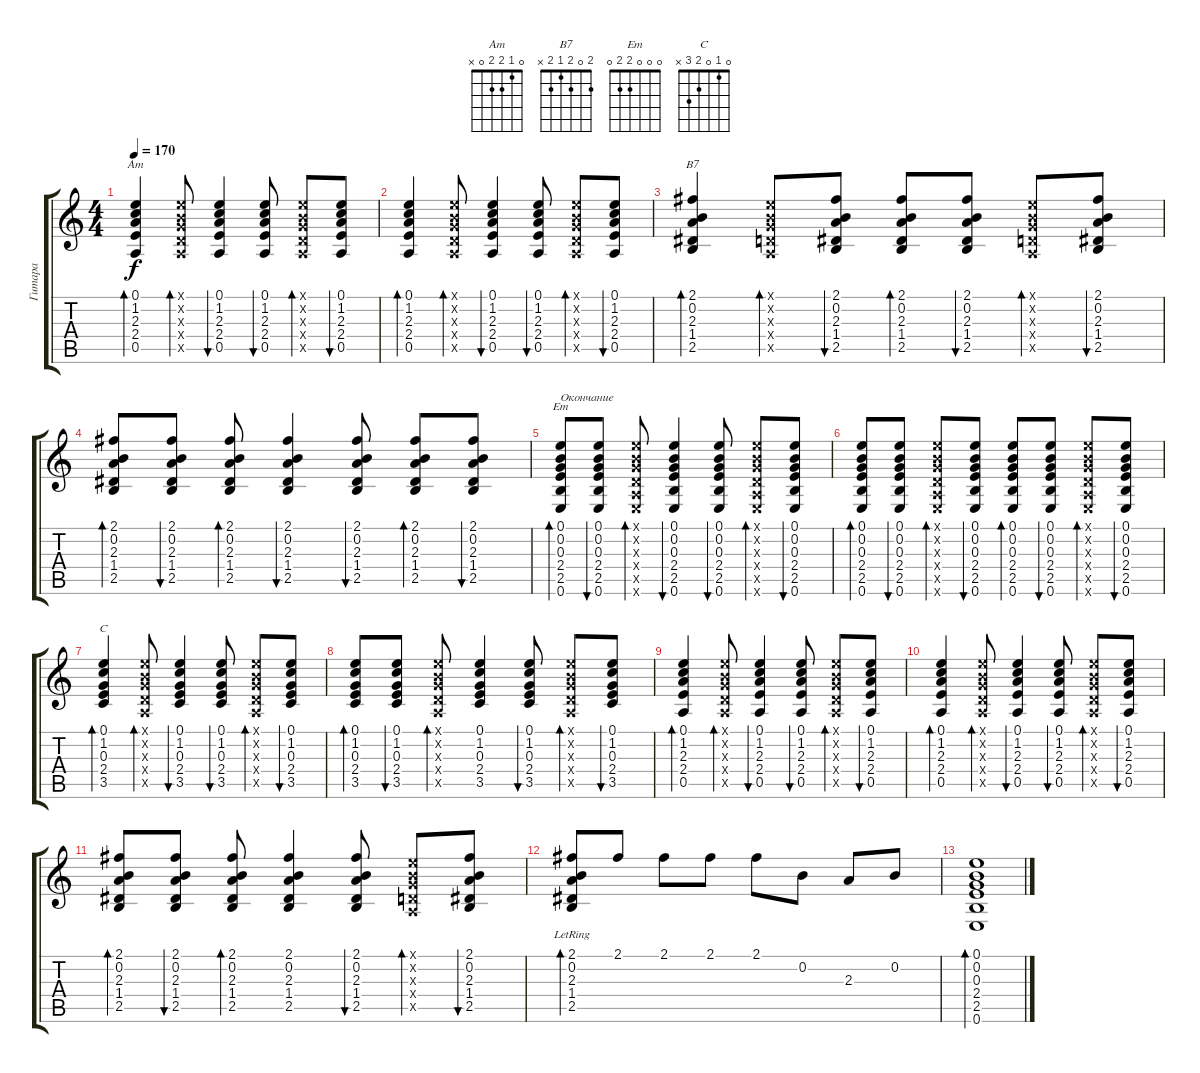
\track ("Гитара" "Гитара") {instrument acousticguitarsteel}
\staff {score tabs}
\tuning (E4 B3 G3 D3 A2 E2) {hide}
\chord ("Am" 0 1 2 2 0 x)
\chord ("B7" 2 0 2 1 2 x)
\chord ("Em" 0 0 0 2 2 0)
\chord ("C" 0 1 0 2 3 x)
\ts (4 4)
\tempo 170
\clef g2
\ks c
(0.1 1.2 2.3 2.4 0.5).4{bd 60 ch "Am" dy f} (0.1{x} 0.2{x} 0.3{x} 0.4{x} 0.5{x}).8{bd 60} (0.1 1.2 2.3 2.4 0.5).4{bu 60} (0.1 1.2 2.3 2.4 0.5).8{bu 60} (0.1{x} 0.2{x} 0.3{x} 0.4{x} 0.5{x}).8{bd 60} (0.1 1.2 2.3 2.4 0.5).8{bu 60} |
(0.1 1.2 2.3 2.4 0.5).4{bd 60} (0.1{x} 0.2{x} 0.3{x} 0.4{x} 0.5{x}).8{bd 60} (0.1 1.2 2.3 2.4 0.5).4{bu 60} (0.1 1.2 2.3 2.4 0.5).8{bu 60} (0.1{x} 0.2{x} 0.3{x} 0.4{x} 0.5{x}).8{bd 60} (0.1 1.2 2.3 2.4 0.5).8{bu 60} |
(2.1 0.2 2.3 1.4 2.5).4{bd 60 ch "B7"} (0.1{x} 0.2{x} 0.3{x} 0.4{x} 0.5{x}).8{bd 60} (2.1 0.2 2.3 1.4 2.5).8{bu 60} (2.1 0.2 2.3 1.4 2.5).8{bd 60} (2.1 0.2 2.3 1.4 2.5).8{bu 60} (0.1{x} 0.2{x} 0.3{x} 0.4{x} 0.5{x}).8{bd 60} (2.1 0.2 2.3 1.4 2.5).8{bu 60} |
(2.1 0.2 2.3 1.4 2.5).8{bd 60} (2.1 0.2 2.3 1.4 2.5).8{bu 60} (2.1 0.2 2.3 1.4 2.5).8{bd 60} (2.1 0.2 2.3 1.4 2.5).4{bu 60} (2.1 0.2 2.3 1.4 2.5).8{bu 60} (2.1 0.2 2.3 1.4 2.5).8{bd 60} (2.1 0.2 2.3 1.4 2.5).8{bu 60} |
(0.1 0.2 0.3 2.4 2.5 0.6).8{bd 60 ch "Em" txt "Окончание"} (0.1 0.2 0.3 2.4 2.5 0.6).8{bu 60} (0.1{x} 0.2{x} 0.3{x} 0.4{x} 0.5{x} 0.6{x}).8{bd 60} (0.1 0.2 0.3 2.4 2.5 0.6).4{bu 60} (0.1 0.2 0.3 2.4 2.5 0.6).8{bu 60} (0.1{x} 0.2{x} 0.3{x} 0.4{x} 0.5{x} 0.6{x}).8{bd 60} (0.1 0.2 0.3 2.4 2.5 0.6).8{bu 60} |
(0.1 0.2 0.3 2.4 2.5 0.6).8{bd 60} (0.1 0.2 0.3 2.4 2.5 0.6).8{bu 60} (0.1{x} 0.2{x} 0.3{x} 0.4{x} 0.5{x} 0.6{x}).8{bd 60} (0.1 0.2 0.3 2.4 2.5 0.6).8{bu 60} (0.1 0.2 0.3 2.4 2.5 0.6).8{bd 60} (0.1 0.2 0.3 2.4 2.5 0.6).8{bu 60} (0.1{x} 0.2{x} 0.3{x} 0.4{x} 0.5{x} 0.6{x}).8{bd 60} (0.1 0.2 0.3 2.4 2.5 0.6).8{bu 60} |
(0.1 1.2 0.3 2.4 3.5).4{bd 60 ch "C"} (0.1{x} 0.2{x} 0.3{x} 0.4{x} 0.5{x}).8{bd 60} (0.1 1.2 0.3 2.4 3.5).4{bu 60} (0.1 1.2 0.3 2.4 3.5).8{bu 60} (0.1{x} 0.2{x} 0.3{x} 0.4{x} 0.5{x}).8{bd 60} (0.1 1.2 0.3 2.4 3.5).8{bu 60} |
(0.1 1.2 0.3 2.4 3.5).8{bd 60} (0.1 1.2 0.3 2.4 3.5).8{bu 60} (0.1{x} 0.2{x} 0.3{x} 0.4{x} 0.5{x}).8{bd 60} (0.1 1.2 0.3 2.4 3.5).4 (0.1 1.2 0.3 2.4 3.5).8{bu 60} (0.1{x} 0.2{x} 0.3{x} 0.4{x} 0.5{x}).8{bd 60} (0.1 1.2 0.3 2.4 3.5).8{bu 60} |
(0.1 1.2 2.3 2.4 0.5).4{bd 60} (0.1{x} 0.2{x} 0.3{x} 0.4{x} 0.5{x}).8{bd 60} (0.1 1.2 2.3 2.4 0.5).4{bu 60} (0.1 1.2 2.3 2.4 0.5).8{bu 60} (0.1{x} 0.2{x} 0.3{x} 0.4{x} 0.5{x}).8{bd 60} (0.1 1.2 2.3 2.4 0.5).8{bu 60} |
(0.1 1.2 2.3 2.4 0.5).4{bd 60} (0.1{x} 0.2{x} 0.3{x} 0.4{x} 0.5{x}).8{bd 60} (0.1 1.2 2.3 2.4 0.5).4{bu 60} (0.1 1.2 2.3 2.4 0.5).8{bu 60} (0.1{x} 0.2{x} 0.3{x} 0.4{x} 0.5{x}).8{bd 60} (0.1 1.2 2.3 2.4 0.5).8{bu 60} |
(2.1 0.2 2.3 1.4 2.5).8{bd 60} (2.1 0.2 2.3 1.4 2.5).8{bu 60} (2.1 0.2 2.3 1.4 2.5).8{bd 60} (2.1 0.2 2.3 1.4 2.5).4 (2.1 0.2 2.3 1.4 2.5).8{bu 60} (0.1{x} 0.2{x} 0.3{x} 0.4{x} 0.5{x}).8{bd 60} (2.1 0.2 2.3 1.4 2.5).8{bu 60} |
(2.1{lr} 0.2{lr} 2.3{lr} 1.4{lr} 2.5{lr}).8{bd 60} 2.1.8 2.1.8 2.1.8 2.1.8 0.2.8 2.3.8 0.2.8 |
(0.1 0.2 0.3 2.4 2.5 0.6).1{bd 480}
